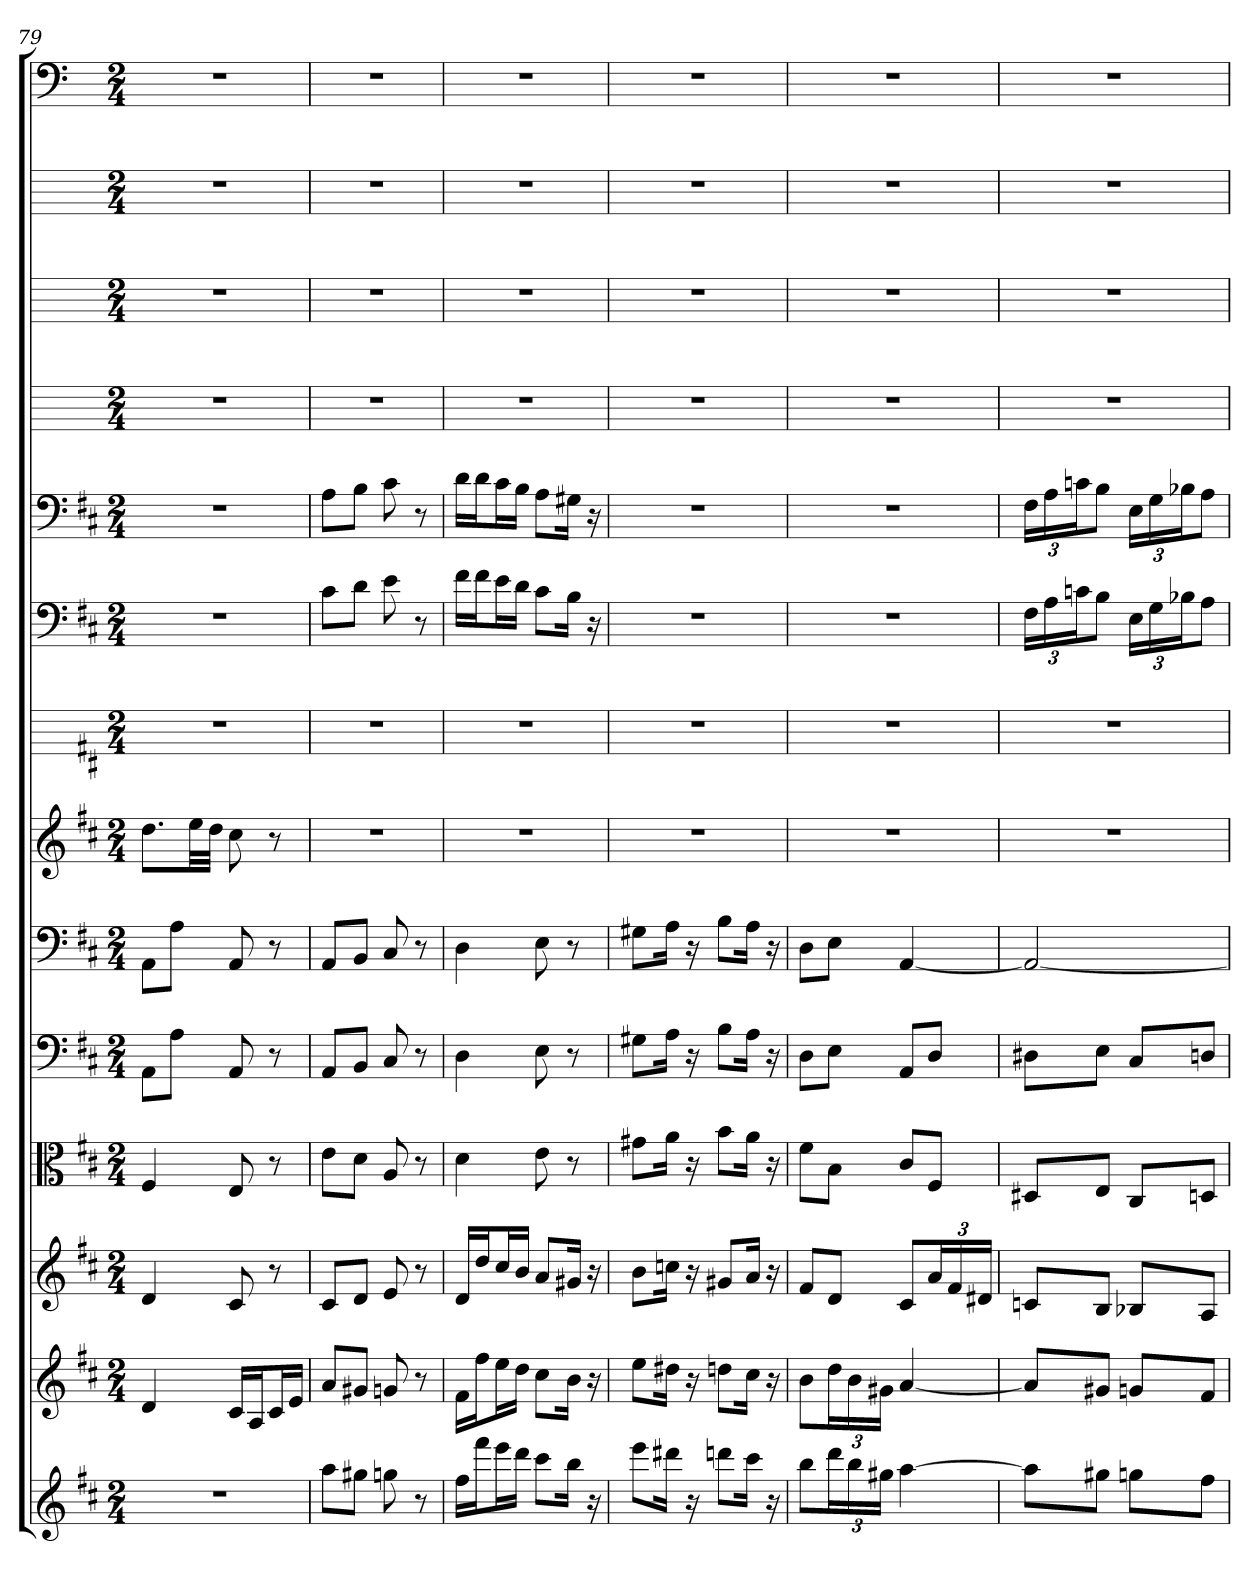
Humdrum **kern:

**kern	**kern	**kern	**kern	**kern	**kern	**kern	**kern	**kern	**kern	**kern	**kern	**kern	**kern
*part14	*part13	*part12	*part11	*part10	*part9	*part8	*part7	*part6	*part5	*part4	*part3	*part2	*part1
*staff14	*staff13	*staff12	*staff11	*staff10	*staff9	*staff8	*staff7	*staff6	*staff5	*staff4	*staff3	*staff2	*staff1
*	*	*	*clefC3	*clefF4	*clefF4	*	*	*clefF4	*clefF4	*	*	*	*clefF4
*k[f#c#]	*k[f#c#]	*k[f#c#]	*k[f#c#]	*k[f#c#]	*k[f#c#]	*k[f#c#]	*k[f#c#]	*k[f#c#]	*k[f#c#]	*k[]	*k[]	*k[]	*k[]
*M2/4	*M2/4	*M2/4	*M2/4	*M2/4	*M2/4	*M2/4	*M2/4	*M2/4	*M2/4	*M2/4	*M2/4	*M2/4	*M2/4
=79	=79	=79	=79	=79	=79	=79	=79	=79	=79	=79	=79	=79	=79
2r	4d	4d	4F#	8AA\L	8AA\L	8.ddL	2r	2r	2r	2r	2r	2r	2r
.	.	.	.	8A\J	8A\J	.	.	.	.	.	.	.	.
.	.	.	.	.	.	32eeLL	.	.	.	.	.	.	.
.	.	.	.	.	.	32ddJJJ	.	.	.	.	.	.	.
.	16c#LL	8c#	8E	8AA	8AA	8cc#	.	.	.	.	.	.	.
.	16AJ	.	.	.	.	.	.	.	.	.	.	.	.
.	16c#L	8r	8r	8r	8r	8r	.	.	.	.	.	.	.
.	16eJJ	.	.	.	.	.	.	.	.	.	.	.	.
=80	=80	=80	=80	=80	=80	=80	=80	=80	=80	=80	=80	=80	=80
8aaL	8aL	8c#L	8e\L	8AA/L	8AA/L	2r	2r	8c#\L	8A\L	2r	2r	2r	2r
8gg#XJ	8g#XJ	8dJ	8d\J	8BB/J	8BB/J	.	.	8d\J	8B\J	.	.	.	.
8ggn	8gn	8e	8A	8C#	8C#	.	.	8e	8c#	.	.	.	.
8r	8r	8r	8r	8r	8r	.	.	8r	8r	.	.	.	.
=81	=81	=81	=81	=81	=81	=81	=81	=81	=81	=81	=81	=81	=81
16ff#LL	16f#LL	16dLL	4d	4D	4D	2r	2r	16f#\LL	16d\LL	2r	2r	2r	2r
16fff#J	16ff#J	16ddJ	.	.	.	.	.	16f#\J	16d\J	.	.	.	.
16eeeL	16eeL	16cc#L	.	.	.	.	.	16e\L	16c#\L	.	.	.	.
16dddJJ	16ddJJ	16bJJ	.	.	.	.	.	16d\JJ	16B\JJ	.	.	.	.
8ccc#L	8cc#L	8aL	8e	8E	8E	.	.	8c#\L	8A\L	.	.	.	.
16bbJk	16bJk	16g#XJk	8r	8r	8r	.	.	16B\Jk	16G#X\Jk	.	.	.	.
16r	16r	16r	.	.	.	.	.	16r	16r	.	.	.	.
=82	=82	=82	=82	=82	=82	=82	=82	=82	=82	=82	=82	=82	=82
8eeeL	8eeL	8bL	8g#X\L	8G#X\L	8G#X\L	2r	2r	2r	2r	2r	2r	2r	2r
16ddd#XJk	16dd#XJk	16ccnJk	16a\Jk	16A\Jk	16A\Jk	.	.	.	.	.	.	.	.
16r	16r	16r	16r	16r	16r	.	.	.	.	.	.	.	.
8dddnL	8ddnL	8g#XL	8b\L	8B\L	8B\L	.	.	.	.	.	.	.	.
16ccc#Jk	16cc#Jk	16aJk	16a\Jk	16A\Jk	16A\Jk	.	.	.	.	.	.	.	.
16r	16r	16r	16r	16r	16r	.	.	.	.	.	.	.	.
=83	=83	=83	=83	=83	=83	=83	=83	=83	=83	=83	=83	=83	=83
8bbL	8bL	8f#L	8f#\L	8D\L	8D\L	2r	2r	2r	2r	2r	2r	2r	2r
24dddL	24ddL	8dJ	8B\J	8E\J	8E\J	.	.	.	.	.	.	.	.
24bb	24b	.	.	.	.	.	.	.	.	.	.	.	.
24gg#XJJ	24g#XJJ	.	.	.	.	.	.	.	.	.	.	.	.
[4aa	[4a	8c#L	8c#/L	8AA/L	[4AA	.	.	.	.	.	.	.	.
.	.	24aL	8F#/J	8D/J	.	.	.	.	.	.	.	.	.
.	.	24f#	.	.	.	.	.	.	.	.	.	.	.
.	.	24d#XJJ	.	.	.	.	.	.	.	.	.	.	.
=84	=84	=84	=84	=84	=84	=84	=84	=84	=84	=84	=84	=84	=84
8aaL]	8aL]	8cnL	8D#X/L	8D#X\L	2AA_	2r	2r	24F#\LL	24F#\LL	2r	2r	2r	2r
.	.	.	.	.	.	.	.	24A\	24A\	.	.	.	.
.	.	.	.	.	.	.	.	24cn\J	24cn\J	.	.	.	.
8gg#XJ	8g#XJ	8BJ	8E/J	8E\J	.	.	.	8B\J	8B\J	.	.	.	.
8ggnL	8gnL	8B-XL	8C#/L	8C#/L	.	.	.	24E\LL	24E\LL	.	.	.	.
.	.	.	.	.	.	.	.	24G\	24G\	.	.	.	.
.	.	.	.	.	.	.	.	24B-X\J	24B-X\J	.	.	.	.
8ff#J	8f#J	8AJ	8Dn/J	8Dn/J	.	.	.	8A\J	8A\J	.	.	.	.
=	=	=	=	=	=	=	=	=	=	=	=	=	=
*-	*-	*-	*-	*-	*-	*-	*-	*-	*-	*-	*-	*-	*-
